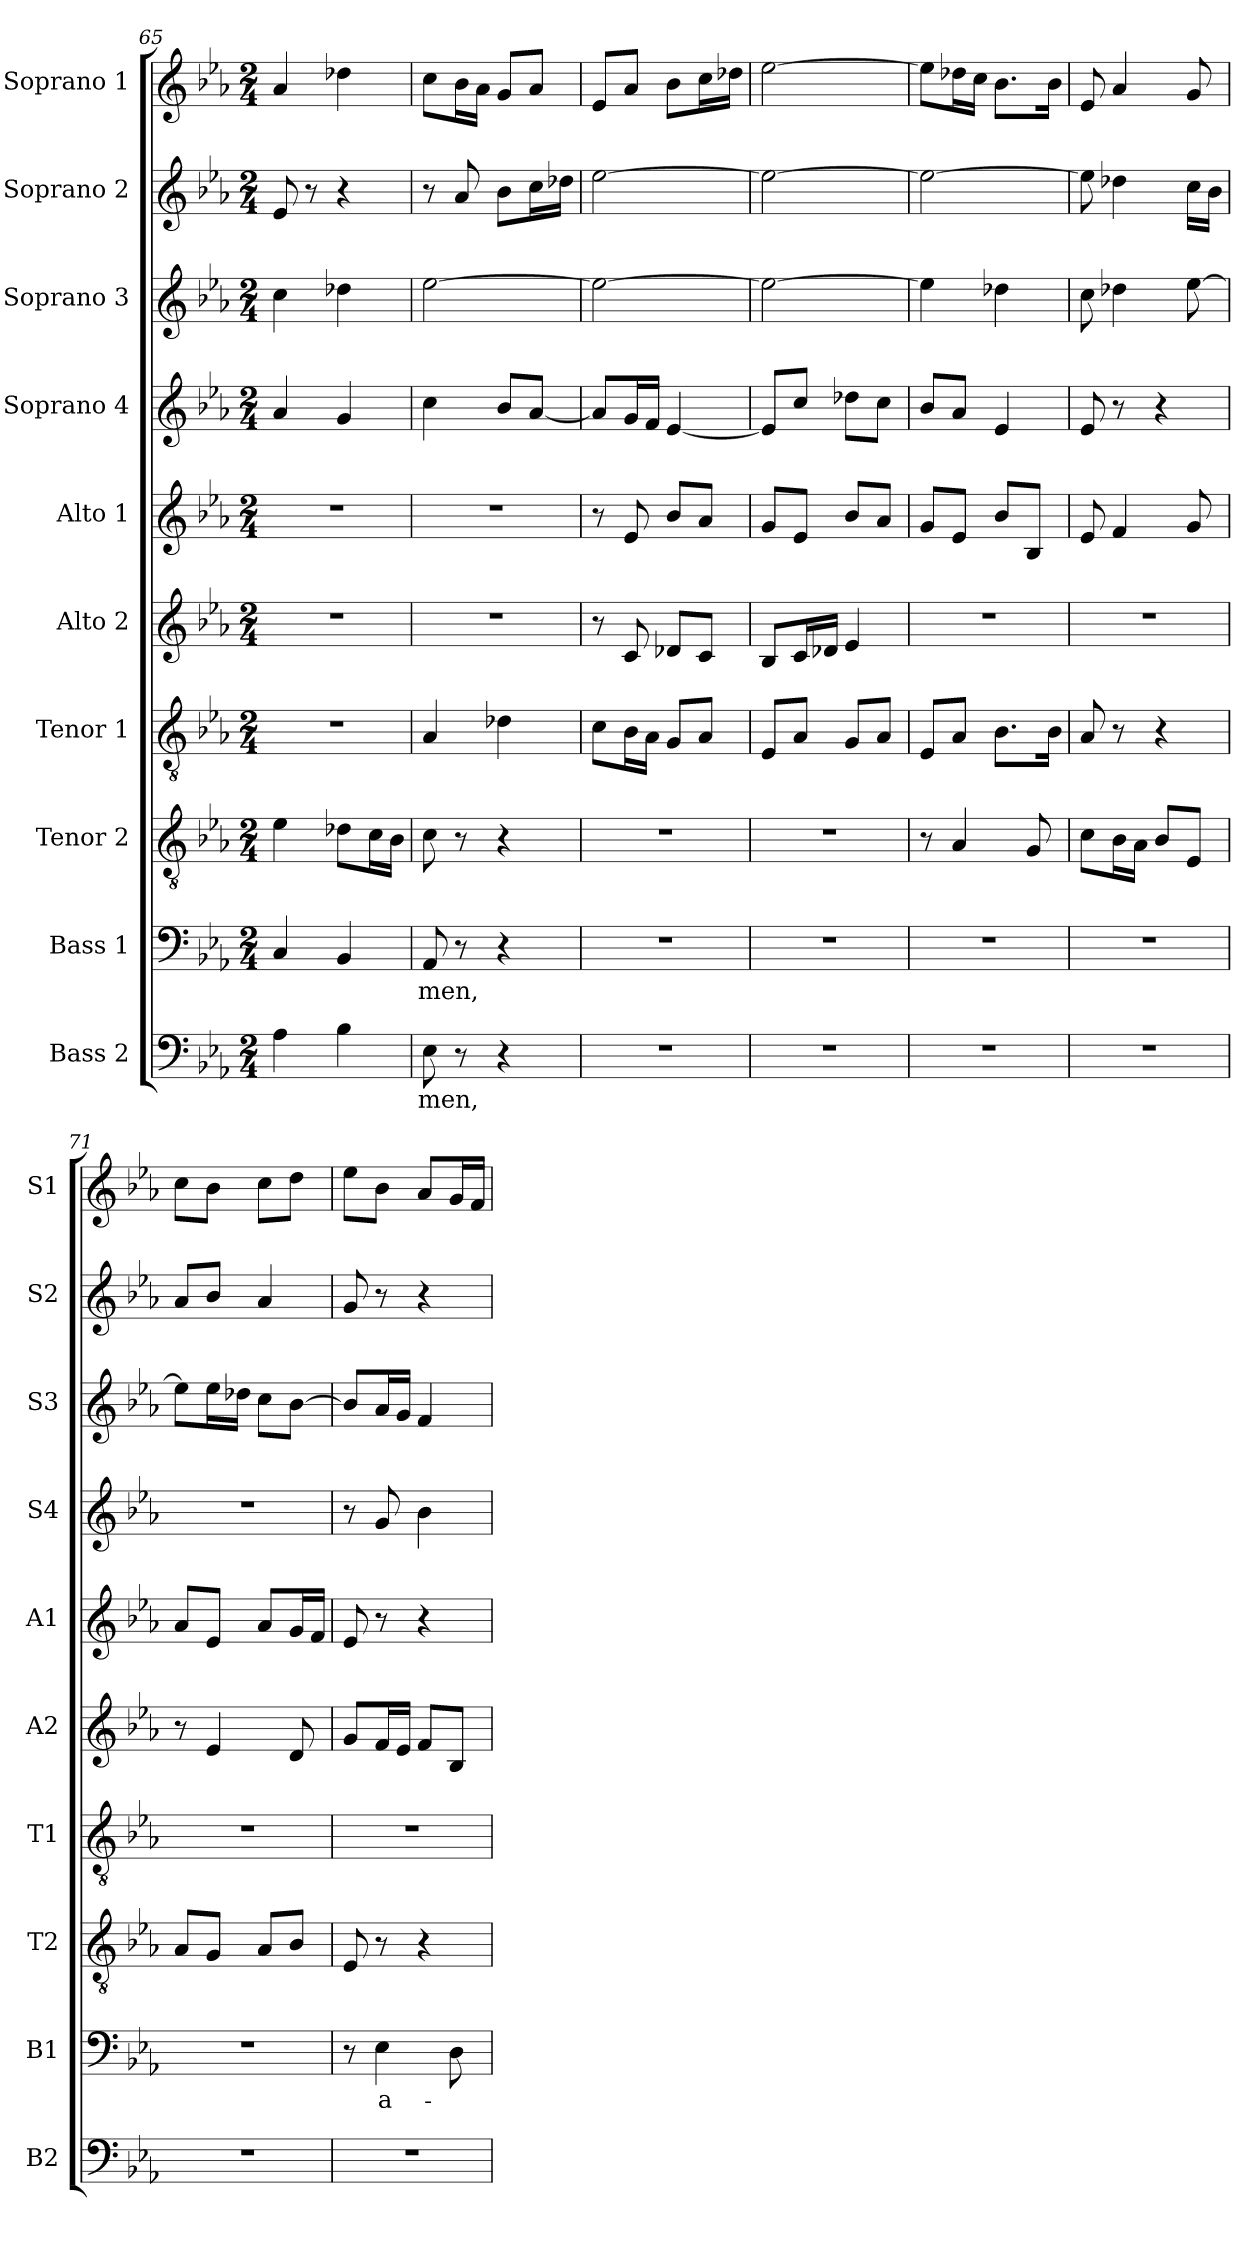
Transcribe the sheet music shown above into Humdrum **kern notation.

**kern	**text	**kern	**text	**kern	**kern	**kern	**kern	**kern	**kern	**kern	**kern
*part10	*part10	*part9	*part9	*part8	*part7	*part6	*part5	*part4	*part3	*part2	*part1
*staff10	*staff10	*staff9	*staff9	*staff8	*staff7	*staff6	*staff5	*staff4	*staff3	*staff2	*staff1
*I"Bass 2	*	*I"Bass 1	*	*I"Tenor 2	*I"Tenor 1	*I"Alto 2	*I"Alto 1	*I"Soprano 4	*I"Soprano 3	*I"Soprano 2	*I"Soprano 1
*I'B2	*	*I'B1	*	*I'T2	*I'T1	*I'A2	*I'A1	*I'S4	*I'S3	*I'S2	*I'S1
*clefF4	*	*clefF4	*	*clefGv2	*clefGv2	*clefG2	*clefG2	*clefG2	*clefG2	*clefG2	*clefG2
*k[b-e-a-]	*	*k[b-e-a-]	*	*k[b-e-a-]	*k[b-e-a-]	*k[b-e-a-]	*k[b-e-a-]	*k[b-e-a-]	*k[b-e-a-]	*k[b-e-a-]	*k[b-e-a-]
*E-:	*	*E-:	*	*E-:	*E-:	*E-:	*E-:	*E-:	*E-:	*E-:	*E-:
*M2/4	*	*M2/4	*	*M2/4	*M2/4	*M2/4	*M2/4	*M2/4	*M2/4	*M2/4	*M2/4
=65	=65	=65	=65	=65	=65	=65	=65	=65	=65	=65	=65
4A-\	.	4C/	.	4e-\	2r	2r	2r	4a-/	4cc\	8e-/	4a-/
.	.	.	.	.	.	.	.	.	.	8r	.
4B-\	.	4BB-/	.	8d-X\L	.	.	.	4g/	4dd-X\	4r	4dd-X\
.	.	.	.	16c\L	.	.	.	.	.	.	.
.	.	.	.	16B-\JJ	.	.	.	.	.	.	.
=66	=66	=66	=66	=66	=66	=66	=66	=66	=66	=66	=66
8E-\	-men,	8AA-/	-men,	8c\	4A-/	2r	2r	4cc\	[2ee-\	8r	8cc\L
8r	.	8r	.	8r	.	.	.	.	.	8a-/	16b-\L
.	.	.	.	.	.	.	.	.	.	.	16a-\JJ
4r	.	4r	.	4r	4d-X\	.	.	8b-/L	.	8b-\L	8g/L
.	.	.	.	.	.	.	.	[8a-/J	.	16cc\L	8a-/J
.	.	.	.	.	.	.	.	.	.	16dd-X\JJ	.
!!LO:PB:g=z
=67	=67	=67	=67	=67	=67	=67	=67	=67	=67	=67	=67
2r	.	2r	.	2r	8c\L	8r	8r	8a-/L]	2ee-\_	[2ee-\	8e-/L
.	.	.	.	.	16B-\L	8c/	8e-/	16g/L	.	.	8a-/J
.	.	.	.	.	16A-\JJ	.	.	16f/JJ	.	.	.
.	.	.	.	.	8G/L	8d-X/L	8b-/L	[4e-/	.	.	8b-\L
.	.	.	.	.	8A-/J	8c/J	8a-/J	.	.	.	16cc\L
.	.	.	.	.	.	.	.	.	.	.	16dd-X\JJ
=68	=68	=68	=68	=68	=68	=68	=68	=68	=68	=68	=68
2r	.	2r	.	2r	8E-/L	8B-/L	8g/L	8e-/L]	2ee-\_	2ee-\_	[2ee-\
.	.	.	.	.	8A-/J	16c/L	8e-/J	8cc/J	.	.	.
.	.	.	.	.	.	16d-X/JJ	.	.	.	.	.
.	.	.	.	.	8G/L	4e-/	8b-/L	8dd-X\L	.	.	.
.	.	.	.	.	8A-/J	.	8a-/J	8cc\J	.	.	.
=69	=69	=69	=69	=69	=69	=69	=69	=69	=69	=69	=69
2r	.	2r	.	8r	8E-/L	2r	8g/L	8b-/L	4ee-\]	2ee-\_	8ee-\L]
.	.	.	.	4A-/	8A-/J	.	8e-/J	8a-/J	.	.	16dd-X\L
.	.	.	.	.	.	.	.	.	.	.	16cc\JJ
.	.	.	.	.	8.B-\L	.	8b-/L	4e-/	4dd-X\	.	8.b-\L
.	.	.	.	8G/	.	.	8B-/J	.	.	.	.
.	.	.	.	.	16B-\Jk	.	.	.	.	.	16b-\Jk
=70	=70	=70	=70	=70	=70	=70	=70	=70	=70	=70	=70
2r	.	2r	.	8c\L	8A-/	2r	8e-/	8e-/	8cc\	8ee-\]	8e-/
.	.	.	.	16B-\L	8r	.	4f/	8r	4dd-X\	4dd-X\	4a-/
.	.	.	.	16A-\JJ	.	.	.	.	.	.	.
.	.	.	.	8B-/L	4r	.	.	4r	.	.	.
.	.	.	.	8E-/J	.	.	8g/	.	[8ee-\	16cc\LL	8g/
.	.	.	.	.	.	.	.	.	.	16b-\JJ	.
=71	=71	=71	=71	=71	=71	=71	=71	=71	=71	=71	=71
2r	.	2r	.	8A-/L	2r	8r	8a-/L	2r	8ee-\L]	8a-/L	8cc\L
.	.	.	.	8G/J	.	4e-/	8e-/J	.	16ee-\L	8b-/J	8b-\J
.	.	.	.	.	.	.	.	.	16dd-X\JJ	.	.
.	.	.	.	8A-/L	.	.	8a-/L	.	8cc\L	4a-/	8cc\L
.	.	.	.	8B-/J	.	8d/	16g/L	.	[8b-\J	.	8dd\J
.	.	.	.	.	.	.	16f/JJ	.	.	.	.
!!LO:PB:g=z
=72	=72	=72	=72	=72	=72	=72	=72	=72	=72	=72	=72
2r	.	8r	.	8E-/	2r	8g/L	8e-/	8r	8b-/L]	8g/	8ee-\L
.	.	4E-\	a-	8r	.	16f/L	8r	8g/	16a-/L	8r	8b-\J
.	.	.	.	.	.	16e-/JJ	.	.	16g/JJ	.	.
.	.	.	.	4r	.	8f/L	4r	4b-\	4f/	4r	8a-/L
.	.	8D\	.	.	.	8B-/J	.	.	.	.	16g/L
.	.	.	.	.	.	.	.	.	.	.	16f/JJ
=	=	=	=	=	=	=	=	=	=	=	=
*-	*-	*-	*-	*-	*-	*-	*-	*-	*-	*-	*-
